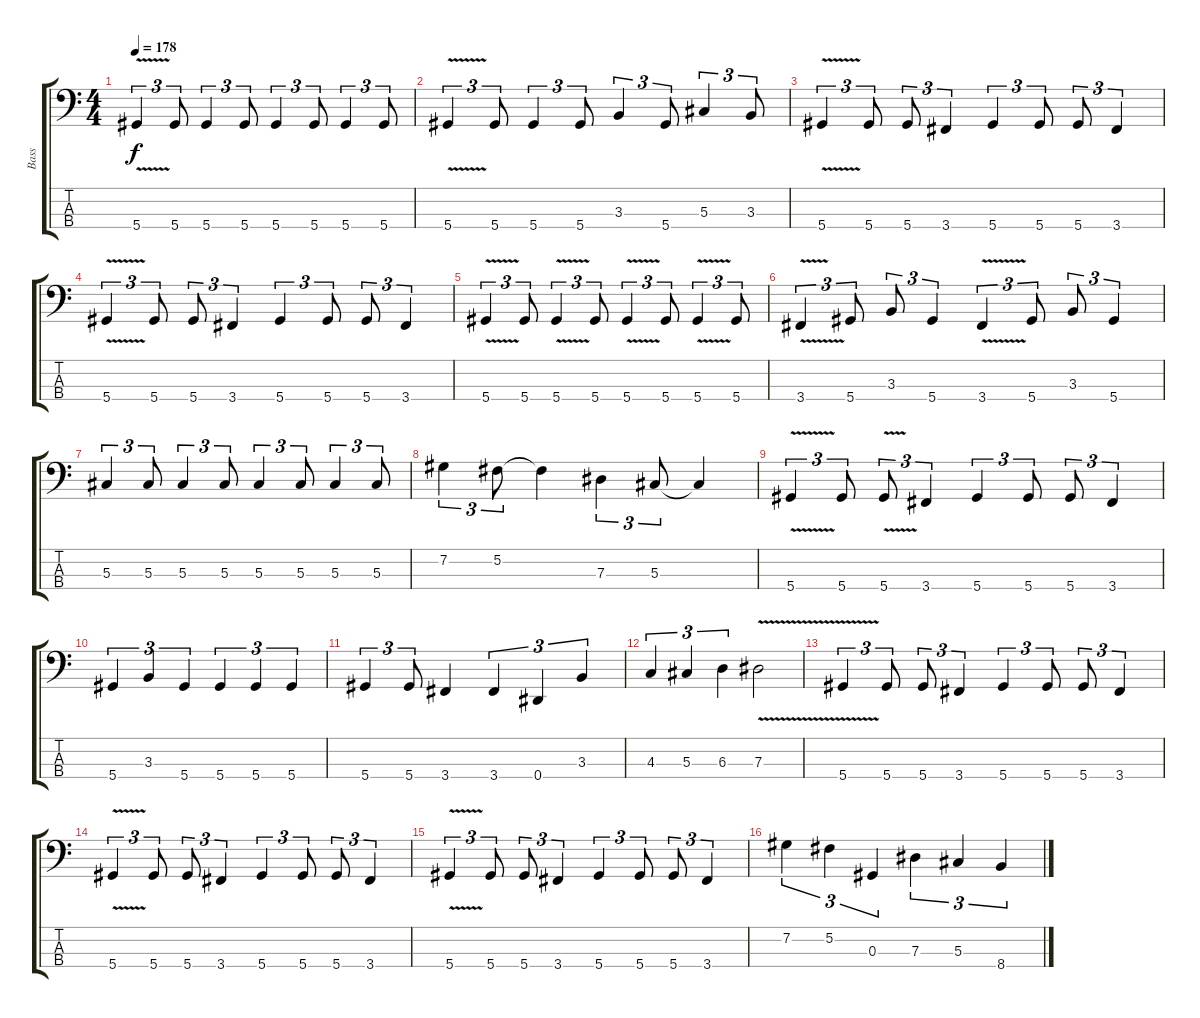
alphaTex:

\track ("Bass" "Bass") {instrument fretlessbass}
\staff {score tabs}
\tuning (Gb2 Db2 Ab1 Eb1) {hide}
\ts (4 4)
\tempo 178
\clef f4
\ks c
5.4{v}.4{tu (3 2) dy f} 5.4.8{tu (3 2)} 5.4.4{tu (3 2)} 5.4.8{tu (3 2)} 5.4.4{tu (3 2)} 5.4.8{tu (3 2)} 5.4.4{tu (3 2)} 5.4.8{tu (3 2)} |
5.4{v}.4{tu (3 2)} 5.4.8{tu (3 2)} 5.4.4{tu (3 2)} 5.4.8{tu (3 2)} 3.3.4{tu (3 2)} 5.4.8{tu (3 2)} 5.3.4{tu (3 2)} 3.3.8{tu (3 2)} |
5.4{v}.4{tu (3 2)} 5.4.8{tu (3 2)} 5.4.8{tu (3 2)} 3.4.4{tu (3 2)} 5.4.4{tu (3 2)} 5.4.8{tu (3 2)} 5.4.8{tu (3 2)} 3.4.4{tu (3 2)} |
5.4{v}.4{tu (3 2)} 5.4.8{tu (3 2)} 5.4.8{tu (3 2)} 3.4.4{tu (3 2)} 5.4.4{tu (3 2)} 5.4.8{tu (3 2)} 5.4.8{tu (3 2)} 3.4.4{tu (3 2)} |
5.4{v}.4{tu (3 2)} 5.4.8{tu (3 2)} 5.4{v}.4{tu (3 2)} 5.4.8{tu (3 2)} 5.4{v}.4{tu (3 2)} 5.4.8{tu (3 2)} 5.4{v}.4{tu (3 2)} 5.4.8{tu (3 2)} |
3.4{v}.4{tu (3 2)} 5.4.8{tu (3 2)} 3.3.8{tu (3 2)} 5.4.4{tu (3 2)} 3.4{v}.4{tu (3 2)} 5.4.8{tu (3 2)} 3.3.8{tu (3 2)} 5.4.4{tu (3 2)} |
5.3.4{tu (3 2)} 5.3.8{tu (3 2)} 5.3.4{tu (3 2)} 5.3.8{tu (3 2)} 5.3.4{tu (3 2)} 5.3.8{tu (3 2)} 5.3.4{tu (3 2)} 5.3.8{tu (3 2)} |
7.2.4{tu (3 2)} 5.2.8{tu (3 2)} 5.2{t}.4 7.3.4{tu (3 2)} 5.3.8{tu (3 2)} 5.3{t}.4 |
5.4{v}.4{tu (3 2)} 5.4.8{tu (3 2)} 5.4{v}.8{tu (3 2)} 3.4.4{tu (3 2)} 5.4.4{tu (3 2)} 5.4.8{tu (3 2)} 5.4.8{tu (3 2)} 3.4.4{tu (3 2)} |
5.4.4{tu (3 2)} 3.3.4{tu (3 2)} 5.4.4{tu (3 2)} 5.4.4{tu (3 2)} 5.4.4{tu (3 2)} 5.4.4{tu (3 2)} |
5.4.4{tu (3 2)} 5.4.8{tu (3 2)} 3.4.4 3.4.4{tu (3 2)} 0.4.4{tu (3 2)} 3.3.4{tu (3 2)} |
4.3.4{tu (3 2)} 5.3.4{tu (3 2)} 6.3.4{tu (3 2)} 7.3{v}.2 |
5.4{v}.4{tu (3 2)} 5.4.8{tu (3 2)} 5.4.8{tu (3 2)} 3.4.4{tu (3 2)} 5.4.4{tu (3 2)} 5.4.8{tu (3 2)} 5.4.8{tu (3 2)} 3.4.4{tu (3 2)} |
5.4{v}.4{tu (3 2)} 5.4.8{tu (3 2)} 5.4.8{tu (3 2)} 3.4.4{tu (3 2)} 5.4.4{tu (3 2)} 5.4.8{tu (3 2)} 5.4.8{tu (3 2)} 3.4.4{tu (3 2)} |
5.4{v}.4{tu (3 2)} 5.4.8{tu (3 2)} 5.4.8{tu (3 2)} 3.4.4{tu (3 2)} 5.4.4{tu (3 2)} 5.4.8{tu (3 2)} 5.4.8{tu (3 2)} 3.4.4{tu (3 2)} |
7.2.4{tu (3 2)} 5.2.4{tu (3 2)} 0.3.4{tu (3 2)} 7.3.4{tu (3 2)} 5.3.4{tu (3 2)} 8.4.4{tu (3 2)}
